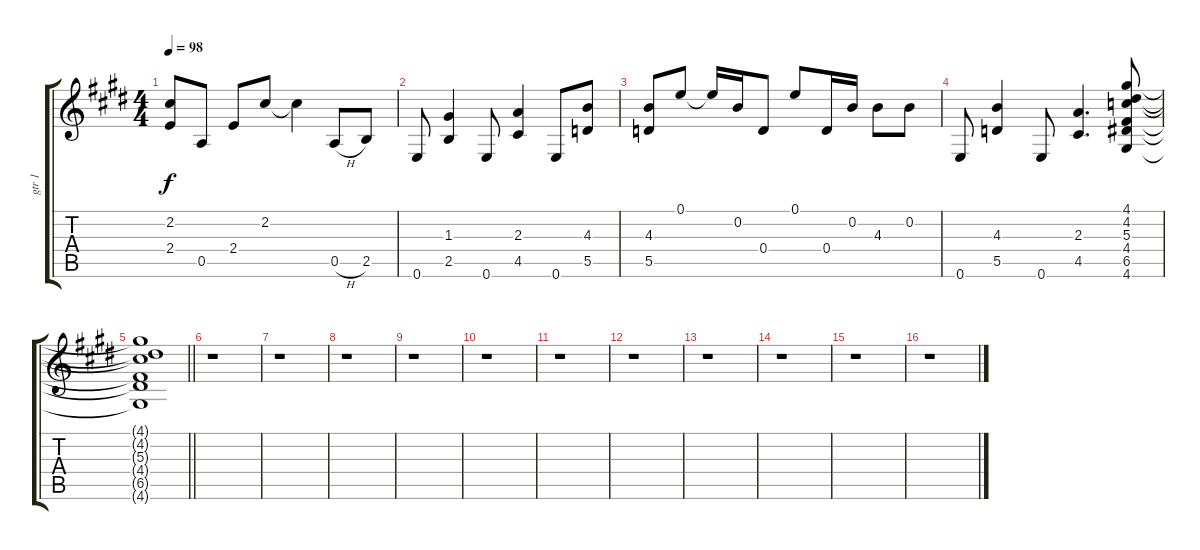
\track ("gtr 1" "gtr 1") {instrument acousticguitarnylon}
\staff {score tabs}
\tuning (E4 B3 G3 D3 A2 E2) {hide}
\ts (4 4)
\tempo 98
\clef g2
\ks c#minor
(2.2{t} 2.4{t}).8{dy f} 0.5.8 2.4.8 2.2.8 2.2{t}.4 0.5{h}.8 2.5.8 |
\ks e
0.6.8 (1.3 2.5).4 0.6.8 (2.3 4.5).4 0.6.8 (4.3 5.5).8 |
\ks c#minor
(4.3 5.5).8 0.1.8 0.1{t}.16 0.2.16 0.4.8 0.1.8 0.4.16 0.2.16 4.3.8 0.2.8 |
0.6.8 (4.3 5.5).4 0.6.8 (2.3 4.5).4{d} (4.1 4.2 5.3 4.4 6.5 4.6).8 |
\barLineRight lightlight
(4.1{t} 4.2{t} 5.3{t} 4.4{t} 6.5{t} 4.6{t}).1 |
\ks e
r.1 |
\ks c#minor
r.1 |
r.1 |
r.1 |
\ks e
r.1 |
\ks c#minor
r.1 |
r.1 |
r.1 |
\ks e
r.1 |
\ks c#minor
r.1 |
r.1
